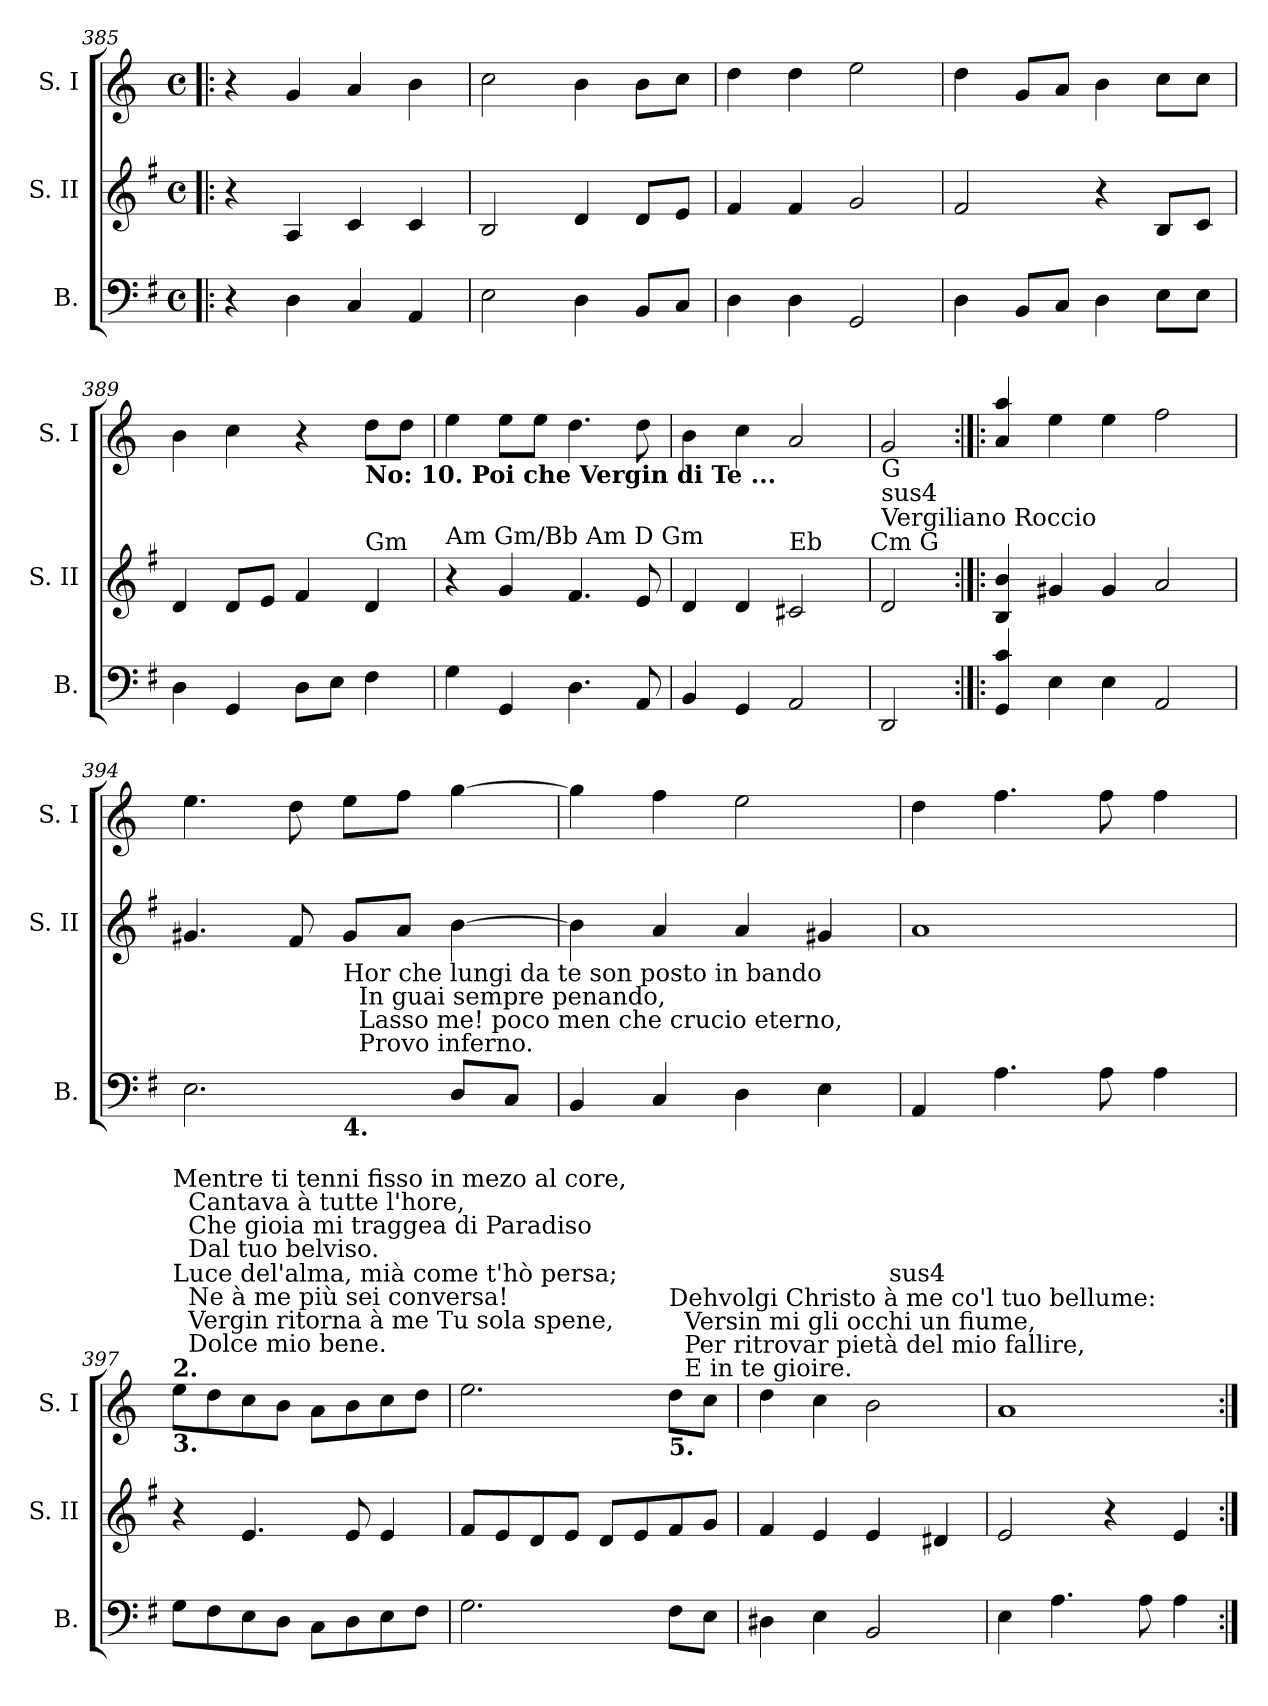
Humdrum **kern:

**kern	**kern	**kern
*part3	*part2	*part1
*staff3	*staff2	*staff1
*I"B.	*I"S. II	*I"S. I
*I'B.	*I'S. II	*I'S. I
*clefF4	*clefG2	*clefG2
*ITrd-3c-5	*ITrd-3c-5	*
*k[]	*k[]	*k[]
*C:	*C:	*C:
*M4/4	*M4/4	*M4/4
*met(c)	*met(c)	*met(c)
=385!|:	=385!|:	=385!|:
4r	4r	4r
4G\	4d/	4g/
4F/	4f/	4a/
4D/	4f/	4b>\
=386	=386	=386
2A\	2e/	2cc\
4G\	4g/	4b\
8E/L	8g/L	8b\L
8F/J	8a/J	8cc\J
=387	=387	=387
4G\	4b/	4dd\
4G\	4b/	4dd\
2C/	2cc/	2ee\
=388	=388	=388
4G\	2b/	4dd\
8E/L	.	8g/L
8F/J	.	8a/J
4G\	4r	4b\
8A\L	8e/L	8cc\L
8A\J	8f/J	8cc\J
!!LO:PB:g=z
=389	=389	=389
4G\	4g/	4b\
4C/	8g/L	4cc\
.	8a/J	.
8G\L	4b/	4r
8A\J	.	.
!	!	!LO:TX:b:B:t=No&colon; 10. Poi che Vergin di Te ...
!	!LO:TX:a:t=Gm	!
4B\	4g/	8dd\L
.	.	8dd\J
=390	=390	=390
!	!LO:TX:a:t=Am   Gm/Bb   Am   D   Gm	!
4c\	4r	4ee\
4C/	4cc/	8ee\L
.	.	8ee\J
4.G\	4.b/	4.dd\
8D/	8a/	8dd\
=391	=391	=391
4E/	4g/	4b\
4C/	4g/	4cc\
!	!LO:TX:a:t=Eb	!
2D/	2f#X/	2a/
!	!LO:TX:a:t=Cm   G	!
=392	=392	=392
!	!LO:TX:a:t=Vergiliano Roccio	!
!	!LO:TX:t=sus4	!
!	!LO:TX:t=G	!
2GG/	2g/	2g/
!!LO:PB:g=z
=393:|!|:	=393:|!|:	=393:|!|:
4C/ 4f/	4e/ 4ee/	4a/ 4aa/
4A\	4cc#X/	4ee\
4A\	4cc#/	4ee\
2D/	2dd/	2ff\
=394	=394	=394
*^	*	*
2.A\	2ryy	4.cc#X/	4.ee\
.	.	8b/	8dd\
!	!LO:TX:b:B:t=4.	!	!
!	!LO:TX:t=Hor che lungi da te son posto in bando\n   In guai sempre penando,\n   Lasso me! poco men che crucio eterno,\n   Provo inferno.	!	!
.	2ryy	8cc#/L	8ee\L
.	.	8dd/J	8ff\J
8G/L	.	[>4ee\	[>4gg\
8F/J	.	.	.
*v	*v	*	*
=395	=395	=395
4E/	4ee\]	4gg\]
4F/	4dd/	4ff\
4G\	4dd/	2ee\
4A\	4cc#X/	.
=396	=396	=396
4D/	1dd	4dd\
4.d\	.	4.ff\
8d\	.	8ff\
4d\	.	4ff\
!!LO:LB:g=z
=397	=397	=397
!	!	!LO:TX:a:B:t=2.
!	!	!LO:TX:t=Luce del'alma, mià come t'hò persa;\n   Ne à me più sei conversa!\n   Vergin ritorna à me Tu sola spene,\n   Dolce mio bene.
!	!	!LO:TX:b:B:t=3.
!	!	!LO:TX:t=Mentre ti tenni fisso in mezo al core,\n   Cantava à tutte l'hore,\n   Che gioia mi traggea di Paradiso\n   Dal tuo belviso.
8c\L	4r	8ee\L
8B\	.	8dd\
8A\	4.a/	8cc\
8G\J	.	8b\J
8F\L	.	8a\L
8G\	8a/	8b\
8A\	4a/	8cc\
8B\J	.	8dd\J
=398	=398	=398
2.c\	8b/L	2.ee\
.	8a/	.
.	8g/	.
.	8a/J	.
.	8g/L	.
.	8a/	.
!	!	!LO:TX:b:B:t=5.
!	!	!LO:TX:t=Dehvolgi Christo à me co'l tuo bellume&colon;\n   Versin mi gli occhi un fiume,\n   Per ritrovar pietà del mio fallire,\n   E in te gioire.
8B\L	8b/	8dd\L
8A\J	8cc/J	8cc\J
=399	=399	=399
*	*	*^
4G#X\	4b/	4dd\	2ryy
4A\	4a/	4cc\	.
2E/	4a/	2b\	16ryy
!	!	!	!LO:TX:a:t=sus4
.	.	.	4..ryy
.	4g#X/	.	.
*	*	*v	*v
=400	=400	=400
4A\	2a/	1a
4.d\	.	.
.	4r	.
8d\	.	.
4d\	4a/	.
=:|!	=:|!	=:|!
*-	*-	*-
